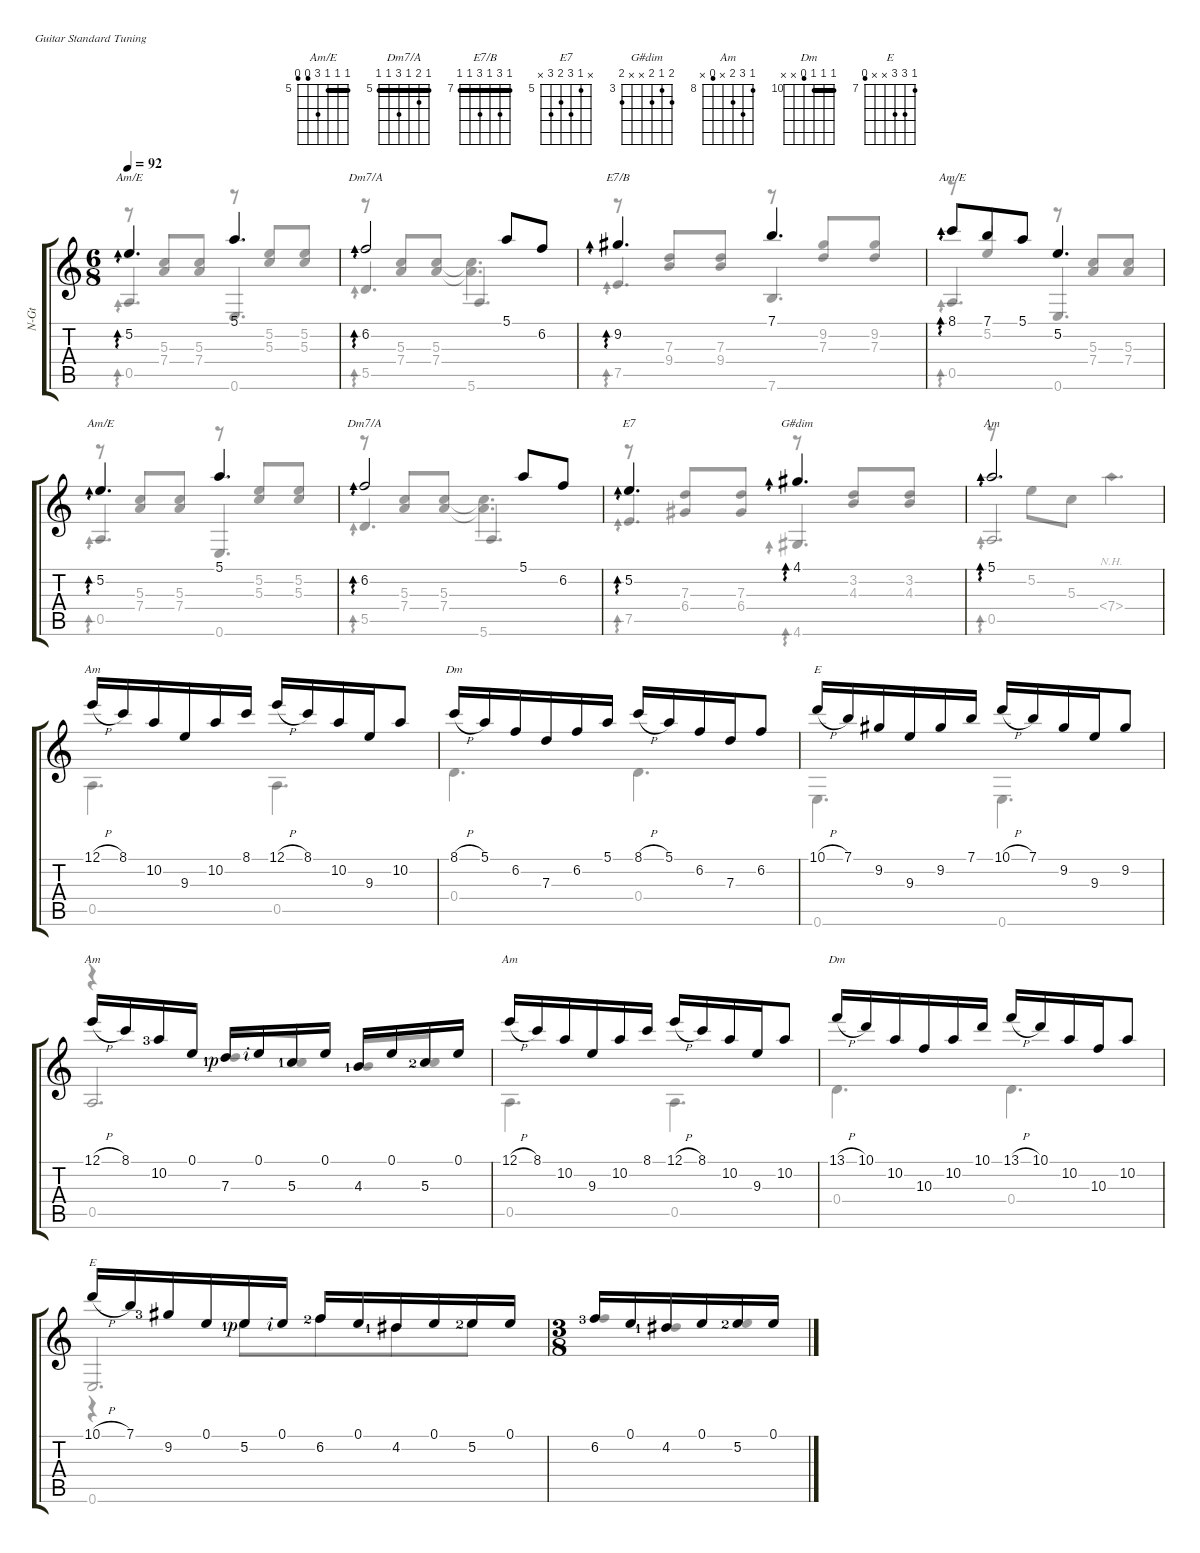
\defaultSystemsLayout 4
\hideDynamics
\bracketExtendMode groupsimilarinstruments
\otherSystemsTrackNameOrientation horizontal
\defaultBarNumberDisplay Hide
\track ("Nylon Guitar" "N-Gt") {instrument acousticguitarnylon}
\staff {score tabs}
\tuning (E4 B3 G3 D3 A2 E2)
\chord ("Am/E" 5 5 5 7 4 4) {firstfret 5 barre (5 5)}
\chord ("Dm7/A" 5 6 5 7 5 5) {firstfret 5 barre (5 5 5)}
\chord ("E7/B" 7 9 7 9 7 7) {firstfret 7 barre (7 7 7)}
\chord ("E7" x 5 7 6 7 x) {firstfret 5}
\chord ("G#dim" 4 3 4 x x 4) {firstfret 3}
\chord ("Am" 5 5 5 7 4 x) {firstfret 5 barre (5 5)}
\chord ("Am" 8 10 9 x 7 x) {firstfret 8}
\chord ("Dm" 5 6 7 4 x x) {firstfret 5}
\chord ("E" 7 9 9 x x 6) {firstfret 7}
\chord ("Dm" 10 10 10 9 x x) {firstfret 10 barre (10 10)}
\voice
\ts (6 8)
\tempo 92
\clef g2
\ks aminor
5.2.4{d ad 0 ch "Am/E" dy mf} 5.1.4{d} |
6.2.2{ad 0 ch "Dm7/A"} 5.1.8 6.2.8 |
9.2.4{d ad 0 ch "E7/B"} 7.1.4{d} |
8.1.8{ad 0 ch "Am/E"} 7.1.8 5.1.8 5.2.4{d} |
5.2.4{d ad 0 ch "Am/E"} 5.1.4{d} |
6.2.2{ad 0 ch "Dm7/A"} 5.1.8 6.2.8 |
5.2.4{d ad 0 ch "E7"} 4.1.4{d ad 0 ch "G#dim"} |
5.1.2{d ad 0 ch "Am"} |
12.1{h}.16{ch "Am"} 8.1.16 10.2.16 9.3.16 10.2.16 8.1.16 12.1{h}.16 8.1.16 10.2.16 9.3.16 10.2.8 |
8.1{h}.16{ch "Dm"} 5.1.16 6.2.16 7.3.16 6.2.16 5.1.16 8.1{h}.16 5.1.16 6.2.16 7.3.16 6.2.8 |
10.1{h}.16{ch "E"} 7.1.16 9.2.16 9.3.16 9.2.16 7.1.16 10.1{h}.16 7.1.16 9.2.16 9.3.16 9.2.8 |
12.1{h}.16{ch "Am"} 8.1.16 10.2{lf 4}.16{beam merge} 0.1.16{beam split} 7.3{lf 2 rf 1}.16 0.1{rf 2}.16{beam merge} 5.3{lf 2}.16 0.1.16{beam split} 4.3{lf 2}.16{beam merge} 0.1.16{beam merge} 5.3{lf 3}.16 0.1.16 |
12.1{h}.16{ch "Am"} 8.1.16 10.2.16 9.3.16 10.2.16 8.1.16 12.1{h}.16 8.1.16 10.2.16 9.3.16 10.2.8 |
13.1{h}.16{ch "Dm"} 10.1.16 10.2.16 10.3.16 10.2.16 10.1.16 13.1{h}.16 10.1.16 10.2.16 10.3.16 10.2.8 |
\beaming (8 3 3)
10.1{h}.16{ch "E"} 7.1.16 9.2{lf 4}.16 0.1.16 5.2{lf 2 rf 1}.16 0.1{rf 2}.16 6.2{lf 3}.16 0.1.16 4.2{lf 2}.16 0.1.16 5.2{lf 3}.16 0.1.16 |
\ts (3 8)
\beaming (8 3)
6.2{lf 4}.16 0.1.16 4.2{lf 2}.16 0.1.16 5.2{lf 3}.16 0.1.16
\voice
\clef g2
\ottava regular
\simile none
\ks aminor
r.8{dy mf} (7.4 5.3).8{beam invert} (5.3 7.4).8 r.8{beam invert} (5.3 5.2).8{beam invert} (5.2 5.3).8 |
r.8{beam invert} (7.4 5.3).8{beam invert} (5.3 7.4).8 (5.3{t} 7.4{t}).4{d} |
r.8{beam invert} (9.4 7.3).8{beam invert} (7.3 9.4).8 r.8 (7.3 9.2).8 (9.2 7.3).8{beam invert} |
r.8 5.2.4{beam invert} r.8 (7.4 5.3).8 (5.3 7.4).8{beam invert} |
r.8 (7.4 5.3).8 (5.3 7.4).8{beam invert} r.8{beam invert} (5.3 5.2).8 (5.3 5.2).8{beam invert} |
r.8 (7.4 5.3).8 (5.3 7.4).8{beam invert} (5.3{t} 7.4{t}).4{d} |
r.8{beam invert} (6.4 7.3).8{beam invert} (7.3 6.4).8 r.8 (4.3 3.2).8{beam invert} (4.3 3.2).8 |
r.8 5.2.8 5.3.8 7.4{nh}.4{d} |
0.5.4{d} 0.5.4{d} |
0.4.4{d} 0.4.4{d} |
0.6.4{d} 0.6.4{d} |
r.4{beam invert} 7.3.8{beam invert beam merge} 5.3.8{beam split} 4.3.8{beam invert} 5.3.8 |
0.5.4{d} 0.5.4{d} |
0.4.4{d} 0.4.4{d} |
0.6.2{d beam invert} |
\voice
\clef g2
\ottava regular
\simile none
\ks aminor
|
|
|
|
|
|
|
|
|
|
|
|
|
|
r.4 5.2.8{beam merge} 6.2.8 4.2.8 5.2.8 |
6.2.8{beam invert} 4.2.8 5.2.8
\voice
\clef g2
\ottava regular
\simile none
\ks aminor
0.5.4{d ad 0 dy mf beam invert} 0.6.4{d beam invert} |
5.5.4{d ad 0 beam invert} 5.6.4{d beam invert} |
7.5.4{d ad 0 beam invert} 7.6.4{d beam invert} |
0.5.4{d ad 0 beam invert} 0.6.4{d beam invert} |
0.5.4{d ad 0 beam invert} 0.6.4{d beam invert} |
5.5.4{d ad 0 beam invert} 5.6.4{d beam invert} |
7.5.4{d ad 0 beam invert} 4.6.4{d ad 0 beam invert} |
0.5.2{d ad 0 beam invert} |
|
|
|
0.5.2{d beam invert} |
|
|
|
